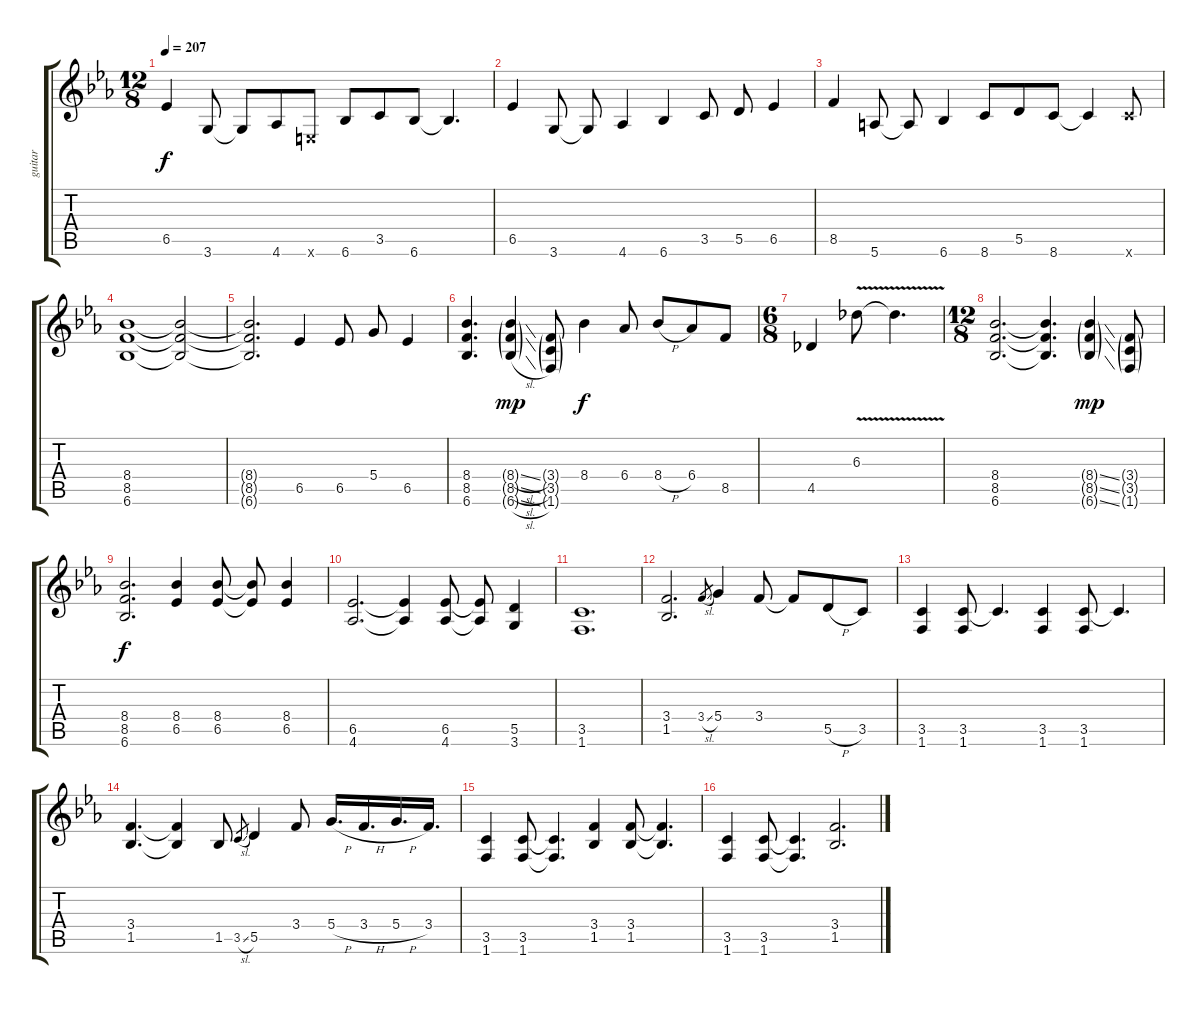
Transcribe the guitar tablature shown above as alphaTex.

\track ("guitar" "guitar") {instrument acousticguitarsteel}
\staff {score tabs}
\tuning (E4 B3 G3 D3 A2 E2) {hide}
\ts (12 8)
\tempo 207
\clef g2
\ks eb
6.5.4{dy f} 3.6.8 3.6{t}.8 4.6.8 0.6{x}.8 6.6.8 3.5.8 6.6.8 6.6{t}.4{d} |
6.5.4 3.6.8 3.6{t}.8 4.6.4 6.6.4 3.5.8 5.5.8 6.5.4 |
8.5.4 5.6.8 5.6{t}.8 6.6.4 8.6.8 5.5.8 8.6.8 8.6{t}.4 8.6{x}.8 |
(8.4 8.5 6.6).1 (8.4{t} 8.5{t} 6.6{t}).2 |
(8.4{t} 8.5{t} 6.6{t}).2{d} 6.5.4 6.5.8 5.4.8 6.5.4 |
(8.4 8.5 6.6).4{d} (8.4{sl g} 8.5{sl g} 6.6{sl g}).4{dy mp} (3.4{g} 3.5{g} 1.6{g}).8 8.4.4{dy f} 6.4.8 8.4{h}.8 6.4.8 8.5.8 |
\ts (6 8)
4.5.4 6.3{v}.8 6.3{t}.4{d} |
\ts (12 8)
(8.4 8.5 6.6).2{d} (8.4{t} 8.5{t} 6.6{t}).4{d} (8.4{ss g} 8.5{ss g} 6.6{ss g}).4{dy mp} (3.4{g} 3.5{g} 1.6{g}).8 |
(8.4 8.5 6.6).2{d dy f} (8.4 6.5).4 (8.4 6.5).8 (8.4{t} 6.5{t}).8 (8.4 6.5).4 |
(6.5 4.6).2{d} (6.5{t} 4.6{t}).4 (6.5 4.6).8 (6.5{t} 4.6{t}).8 (5.5 3.6).4 |
(3.5 1.6).1{d} |
(3.4 1.5).2{d} 3.4{sl}.8{gr} 5.4.4 3.4.8 3.4{t}.8 5.5{h}.8 3.5.8 |
(3.5 1.6).4 (3.5 1.6).8 3.5{t}.4{d} (3.5 1.6).4 (3.5 1.6).8 3.5{t}.4{d} |
(3.4 1.5).4{d} (3.4{t} 1.5{t}).4 1.5.8 3.5{sl}.8{gr} 5.5.4 3.4.8 5.4{h}.16{d} 3.4{h}.16{d} 5.4{h}.16{d} 3.4.16{d} |
(3.5 1.6).4 (3.5 1.6).8 (3.5{t} 1.6{t}).4{d} (3.4 1.5).4 (3.4 1.5).8 (3.4{t} 1.5{t}).4{d} |
(3.5 1.6).4 (3.5 1.6).8 (3.5{t} 1.6{t}).4{d} (3.4 1.5).2{d}
